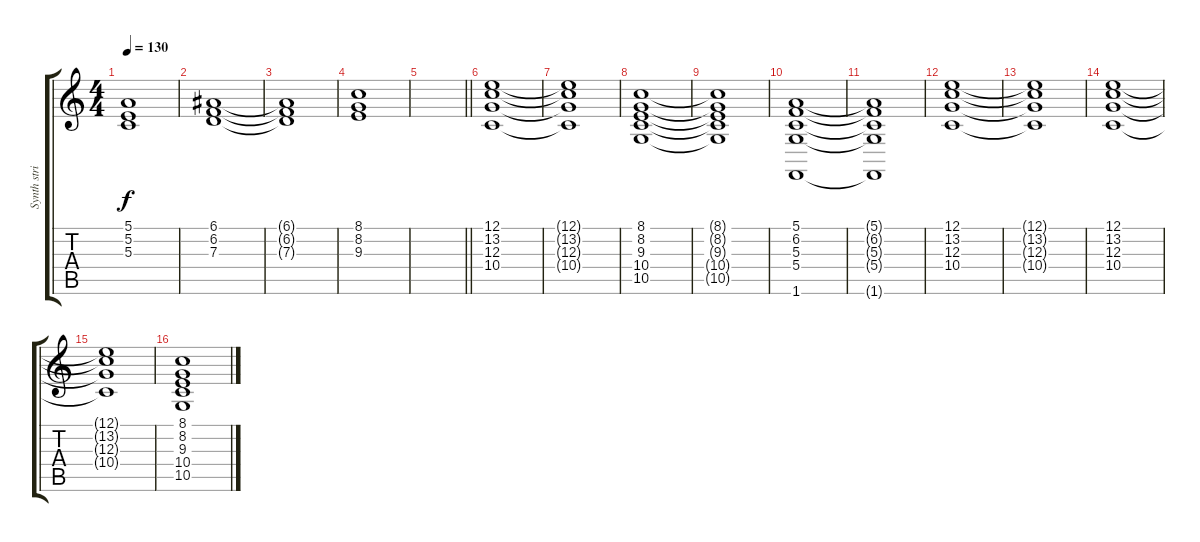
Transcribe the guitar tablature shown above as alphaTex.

\track ("Synth strings" "Synth stri") {instrument stringensemble1}
\staff {score tabs}
\tuning (E4 B3 G3 D3 A2 E2) {hide}
\ts (4 4)
\tempo 130
\clef g2
\ks c
(5.1 5.2 5.3).1{dy f} |
(6.1 6.2 7.3).1 |
(6.1{t} 6.2{t} 7.3{t}).1 |
(8.1 8.2 9.3).1 |
\barLineRight lightlight
|
(12.1 13.2 12.3 10.4).1 |
(12.1{t} 13.2{t} 12.3{t} 10.4{t}).1 |
(8.1 8.2 9.3 10.4 10.5).1 |
(8.1{t} 8.2{t} 9.3{t} 10.4{t} 10.5{t}).1 |
(5.1 6.2 5.3 5.4 1.6).1 |
(5.1{t} 6.2{t} 5.3{t} 5.4{t} 1.6{t}).1 |
(12.1 13.2 12.3 10.4).1 |
(12.1{t} 13.2{t} 12.3{t} 10.4{t}).1 |
(12.1 13.2 12.3 10.4).1 |
(12.1{t} 13.2{t} 12.3{t} 10.4{t}).1 |
(8.1 8.2 9.3 10.4 10.5).1
